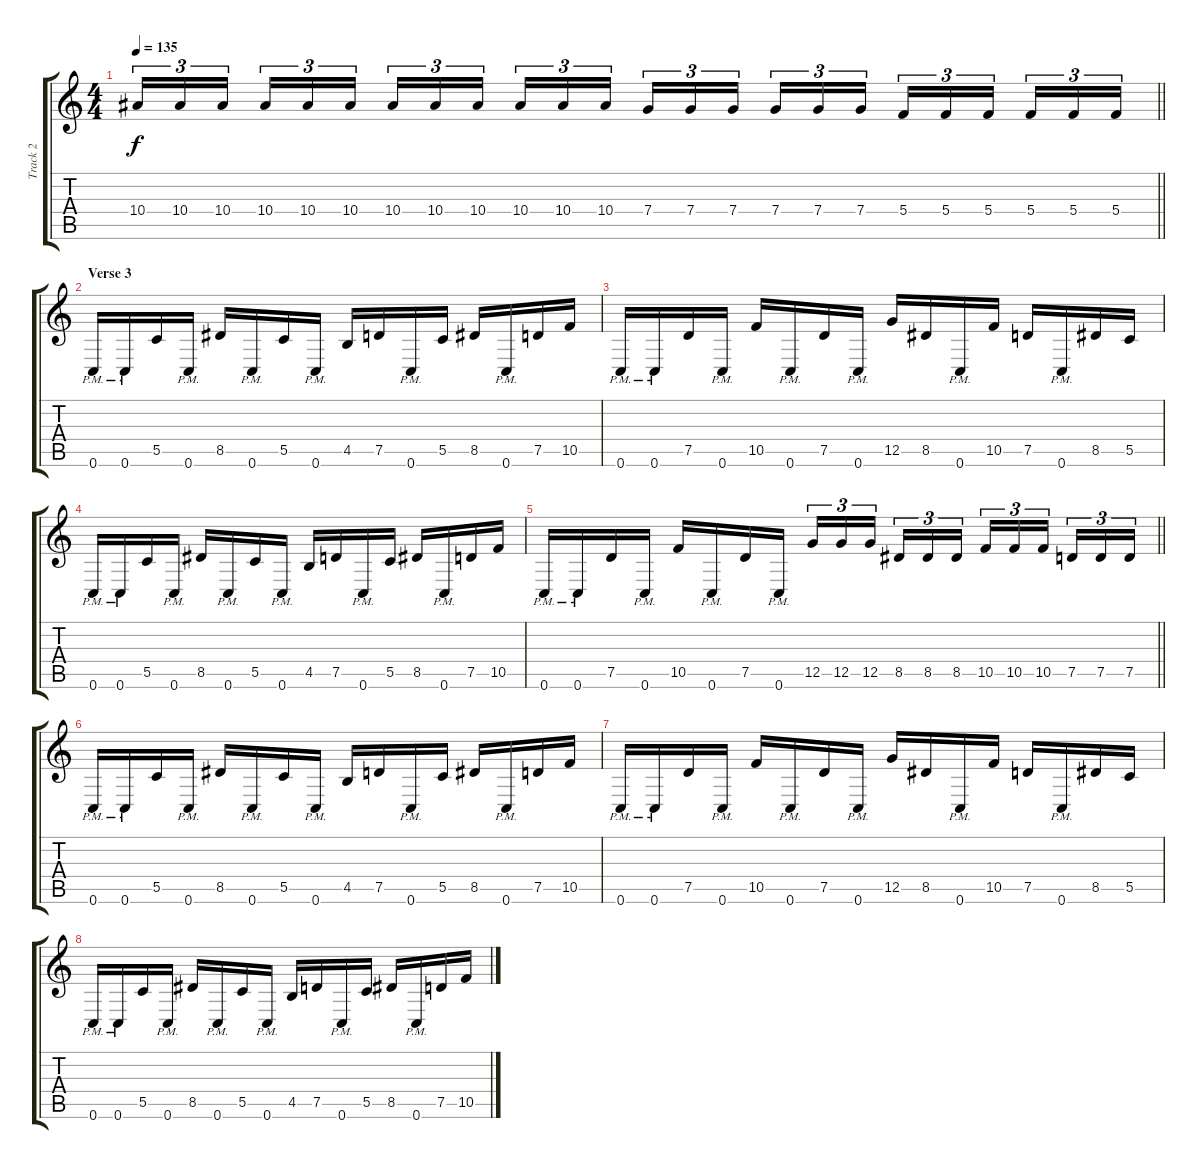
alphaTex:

\track ("Track 2" "Track 2") {instrument distortionguitar}
\staff {score tabs}
\tuning (D4 A3 F3 C3 G2 C2) {hide}
\ts (4 4)
\tempo 135
\clef g2
\barLineRight lightlight
\ks c
10.4.16{tu (3 2) dy f} 10.4.16{tu (3 2)} 10.4.16{tu (3 2) beam splitsecondary} 10.4.16{tu (3 2)} 10.4.16{tu (3 2)} 10.4.16{tu (3 2)} 10.4.16{tu (3 2)} 10.4.16{tu (3 2)} 10.4.16{tu (3 2) beam splitsecondary} 10.4.16{tu (3 2)} 10.4.16{tu (3 2)} 10.4.16{tu (3 2)} 7.4.16{tu (3 2)} 7.4.16{tu (3 2)} 7.4.16{tu (3 2) beam splitsecondary} 7.4.16{tu (3 2)} 7.4.16{tu (3 2)} 7.4.16{tu (3 2)} 5.4.16{tu (3 2)} 5.4.16{tu (3 2)} 5.4.16{tu (3 2) beam splitsecondary} 5.4.16{tu (3 2)} 5.4.16{tu (3 2)} 5.4.16{tu (3 2)} |
\section ("" "Verse 3")
0.6{pm}.16 0.6{pm}.16 5.5.16 0.6{pm}.16 8.5.16 0.6{pm}.16 5.5.16 0.6{pm}.16 4.5.16 7.5.16 0.6{pm}.16 5.5.16 8.5.16 0.6{pm}.16 7.5.16 10.5.16 |
0.6{pm}.16 0.6{pm}.16 7.5.16 0.6{pm}.16 10.5.16 0.6{pm}.16 7.5.16 0.6{pm}.16 12.5.16 8.5.16 0.6{pm}.16 10.5.16 7.5.16 0.6{pm}.16 8.5.16 5.5.16 |
0.6{pm}.16 0.6{pm}.16 5.5.16 0.6{pm}.16 8.5.16 0.6{pm}.16 5.5.16 0.6{pm}.16 4.5.16 7.5.16 0.6{pm}.16 5.5.16 8.5.16 0.6{pm}.16 7.5.16 10.5.16 |
\barLineRight lightlight
0.6{pm}.16 0.6{pm}.16 7.5.16 0.6{pm}.16 10.5.16 0.6{pm}.16 7.5.16 0.6{pm}.16 12.5.16{tu (3 2)} 12.5.16{tu (3 2)} 12.5.16{tu (3 2) beam splitsecondary} 8.5.16{tu (3 2)} 8.5.16{tu (3 2)} 8.5.16{tu (3 2)} 10.5.16{tu (3 2)} 10.5.16{tu (3 2)} 10.5.16{tu (3 2) beam splitsecondary} 7.5.16{tu (3 2)} 7.5.16{tu (3 2)} 7.5.16{tu (3 2)} |
0.6{pm}.16 0.6{pm}.16 5.5.16 0.6{pm}.16 8.5.16 0.6{pm}.16 5.5.16 0.6{pm}.16 4.5.16 7.5.16 0.6{pm}.16 5.5.16 8.5.16 0.6{pm}.16 7.5.16 10.5.16 |
0.6{pm}.16 0.6{pm}.16 7.5.16 0.6{pm}.16 10.5.16 0.6{pm}.16 7.5.16 0.6{pm}.16 12.5.16 8.5.16 0.6{pm}.16 10.5.16 7.5.16 0.6{pm}.16 8.5.16 5.5.16 |
0.6{pm}.16 0.6{pm}.16 5.5.16 0.6{pm}.16 8.5.16 0.6{pm}.16 5.5.16 0.6{pm}.16 4.5.16 7.5.16 0.6{pm}.16 5.5.16 8.5.16 0.6{pm}.16 7.5.16 10.5.16
